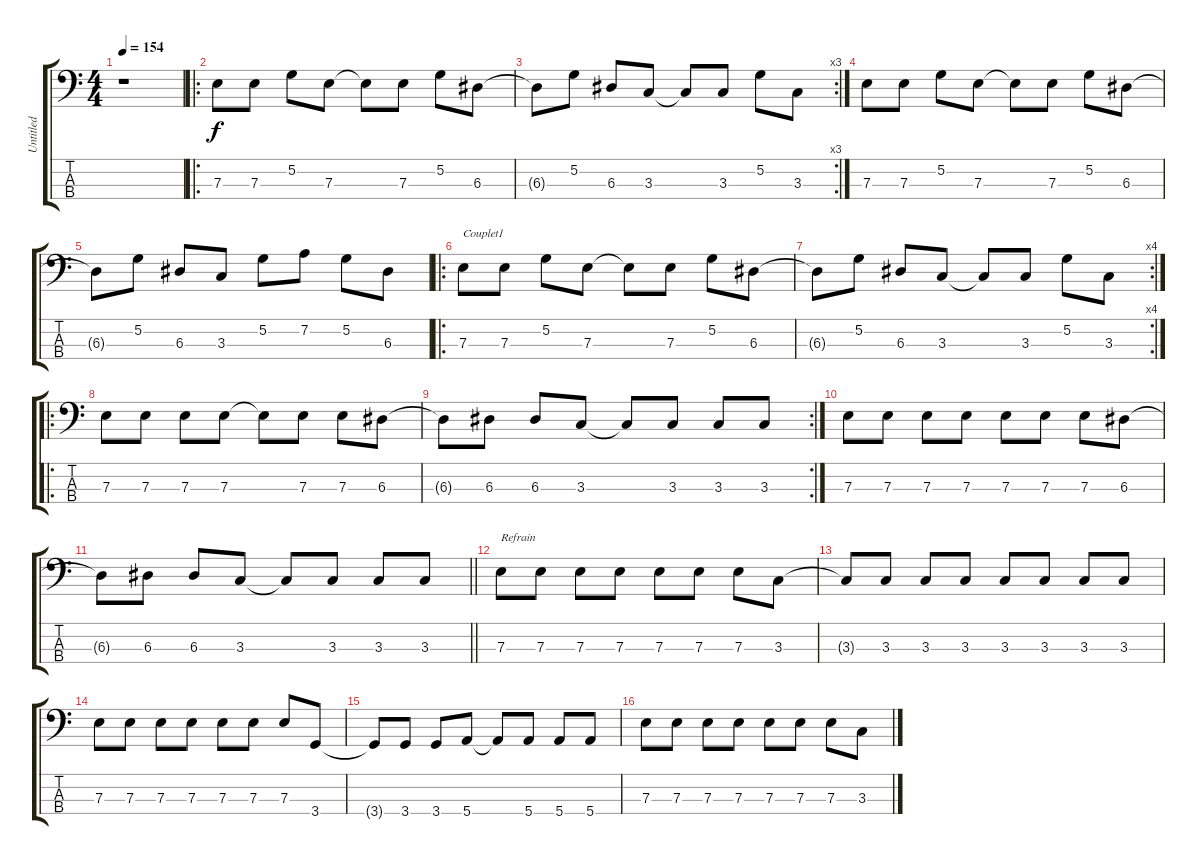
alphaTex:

\track ("Untitled" "Untitled") {instrument electricbassfinger}
\staff {score tabs}
\tuning (G2 D2 A1 E1) {hide}
\ts (4 4)
\tempo 154
\clef f4
\ks c
r.1{dy f instrument electricbassfinger} |
\ro
7.3.8 7.3.8 5.2.8 7.3.8 7.3{t}.8 7.3.8 5.2.8 6.3.8 |
\rc 3
6.3{t}.8 5.2.8 6.3.8 3.3.8 3.3{t}.8 3.3.8 5.2.8 3.3.8 |
7.3.8 7.3.8 5.2.8 7.3.8 7.3{t}.8 7.3.8 5.2.8 6.3.8 |
6.3{t}.8 5.2.8 6.3.8 3.3.8 5.2.8 7.2.8 5.2.8 6.3.8 |
\ro
7.3.8{txt "Couplet1"} 7.3.8 5.2.8 7.3.8 7.3{t}.8 7.3.8 5.2.8 6.3.8 |
\rc 4
6.3{t}.8 5.2.8 6.3.8 3.3.8 3.3{t}.8 3.3.8 5.2.8 3.3.8 |
\ro
7.3.8 7.3.8 7.3.8 7.3.8 7.3{t}.8 7.3.8 7.3.8 6.3.8 |
\rc 2
6.3{t}.8 6.3.8 6.3.8 3.3.8 3.3{t}.8 3.3.8 3.3.8 3.3.8 |
7.3.8 7.3.8 7.3.8 7.3.8 7.3.8 7.3.8 7.3.8 6.3.8 |
\barLineRight lightlight
6.3{t}.8 6.3.8 6.3.8 3.3.8 3.3{t}.8 3.3.8 3.3.8 3.3.8 |
7.3.8{txt "Refrain"} 7.3.8 7.3.8 7.3.8 7.3.8 7.3.8 7.3.8 3.3.8 |
3.3{t}.8 3.3.8 3.3.8 3.3.8 3.3.8 3.3.8 3.3.8 3.3.8 |
7.3.8 7.3.8 7.3.8 7.3.8 7.3.8 7.3.8 7.3.8 3.4.8 |
3.4{t}.8 3.4.8 3.4.8 5.4.8 5.4{t}.8 5.4.8 5.4.8 5.4.8 |
7.3.8 7.3.8 7.3.8 7.3.8 7.3.8 7.3.8 7.3.8 3.3.8
